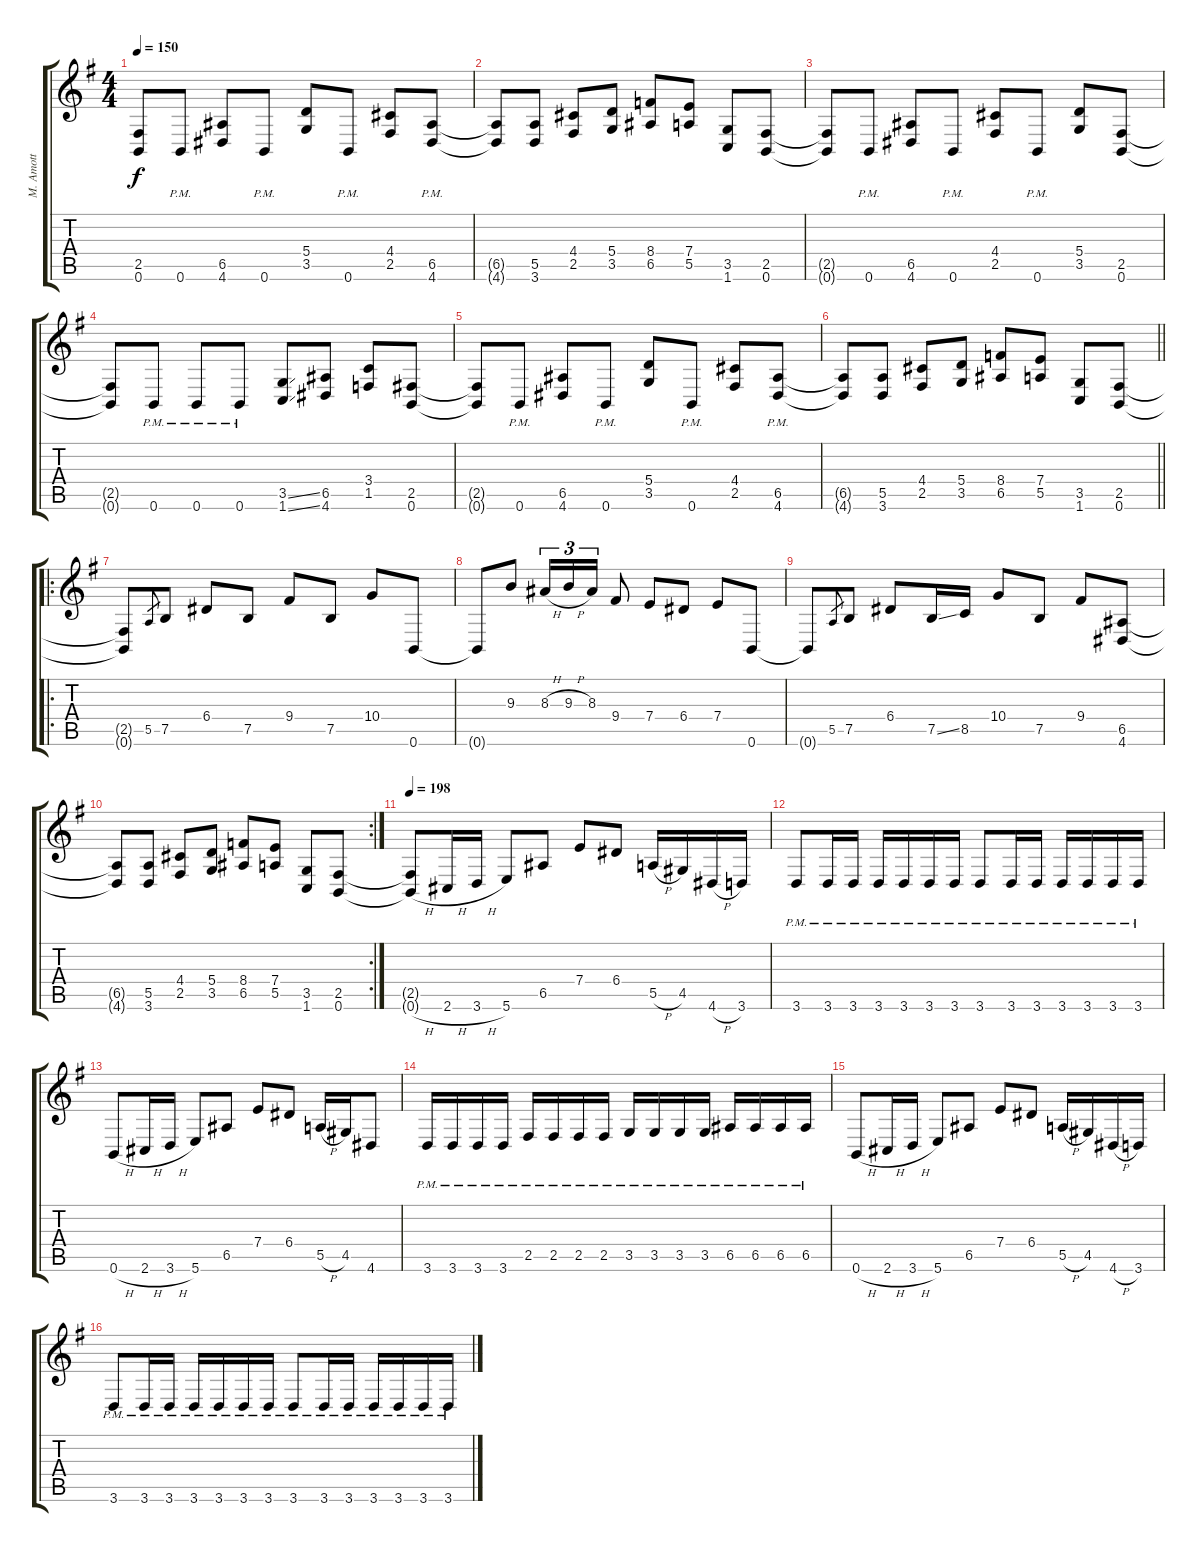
\track ("M. Amott" "M. Amott") {instrument distortionguitar}
\staff {score tabs}
\tuning (B3 Gb3 D3 A2 E2 B1) {hide}
\ts (4 4)
\tempo 150
\clef g2
\ks g
(2.5{t} 0.6{t}).8{dy f} 0.6{pm}.8 (6.5 4.6).8 0.6{pm}.8 (5.4 3.5).8 0.6{pm}.8 (4.4 2.5).8 (6.5{pm} 4.6{pm}).8 |
(6.5{t} 4.6{t}).8 (5.5 3.6).8 (4.4 2.5).8 (5.4 3.5).8 (8.4 6.5).8 (7.4 5.5).8 (3.5 1.6).8 (2.5 0.6).8 |
(2.5{t} 0.6{t}).8 0.6{pm}.8 (6.5 4.6).8 0.6{pm}.8 (4.4 2.5).8 0.6{pm}.8 (5.4 3.5).8 (2.5 0.6).8 |
(2.5{t} 0.6{t}).8 0.6{pm}.8 0.6{pm}.8 0.6{pm}.8 (3.5{ss} 1.6{ss}).8 (6.5 4.6).8 (3.4 1.5).8 (2.5 0.6).8 |
(2.5{t} 0.6{t}).8 0.6{pm}.8 (6.5 4.6).8 0.6{pm}.8 (5.4 3.5).8 0.6{pm}.8 (4.4 2.5).8 (6.5{pm} 4.6{pm}).8 |
\barLineRight lightlight
(6.5{t} 4.6{t}).8 (5.5 3.6).8 (4.4 2.5).8 (5.4 3.5).8 (8.4 6.5).8 (7.4 5.5).8 (3.5 1.6).8 (2.5 0.6).8 |
\ro
(2.5{t} 0.6{t}).8 5.5.8{gr} 7.5.8 6.4.8 7.5.8 9.4.8 7.5.8 10.4.8 0.6.8 |
0.6{t}.8 9.3.8 8.3{h}.16{tu (3 2)} 9.3{h}.16{tu (3 2)} 8.3.16{tu (3 2)} 9.4.8 7.4.8 6.4.8 7.4.8 0.6.8 |
0.6{t}.8 5.5.8{gr} 7.5.8 6.4.8 7.5{ss}.16 8.5.16 10.4.8 7.5.8 9.4.8 (6.5 4.6).8 |
\rc 2
(6.5{t} 4.6{t}).8 (5.5 3.6).8 (4.4 2.5).8 (5.4 3.5).8 (8.4 6.5).8 (7.4 5.5).8 (3.5 1.6).8 (2.5 0.6).8 |
\tempo 198
(2.5{t} 0.6{h t}).8 2.6{h}.16 3.6{h}.16 5.6.8 6.5.8 7.4.8 6.4.8 5.5{h}.16 4.5.16 4.6{h}.16 3.6.16 |
3.6{pm}.8 3.6{pm}.16 3.6{pm}.16 3.6{pm}.16 3.6{pm}.16 3.6{pm}.16 3.6{pm}.16 3.6{pm}.8 3.6{pm}.16 3.6{pm}.16 3.6{pm}.16 3.6{pm}.16 3.6{pm}.16 3.6{pm}.16 |
0.6{h}.8 2.6{h}.16 3.6{h}.16 5.6.8 6.5.8 7.4.8 6.4.8 5.5{h}.16 4.5.16 4.6.8 |
3.6{pm}.16 3.6{pm}.16 3.6{pm}.16 3.6{pm}.16 2.5{pm}.16 2.5{pm}.16 2.5{pm}.16 2.5{pm}.16 3.5{pm}.16 3.5{pm}.16 3.5{pm}.16 3.5{pm}.16 6.5{pm}.16 6.5{pm}.16 6.5{pm}.16 6.5{pm}.16 |
0.6{h}.8 2.6{h}.16 3.6{h}.16 5.6.8 6.5.8 7.4.8 6.4.8 5.5{h}.16 4.5.16 4.6{h}.16 3.6.16 |
3.6{pm}.8 3.6{pm}.16 3.6{pm}.16 3.6{pm}.16 3.6{pm}.16 3.6{pm}.16 3.6{pm}.16 3.6{pm}.8 3.6{pm}.16 3.6{pm}.16 3.6{pm}.16 3.6{pm}.16 3.6{pm}.16 3.6{pm}.16
